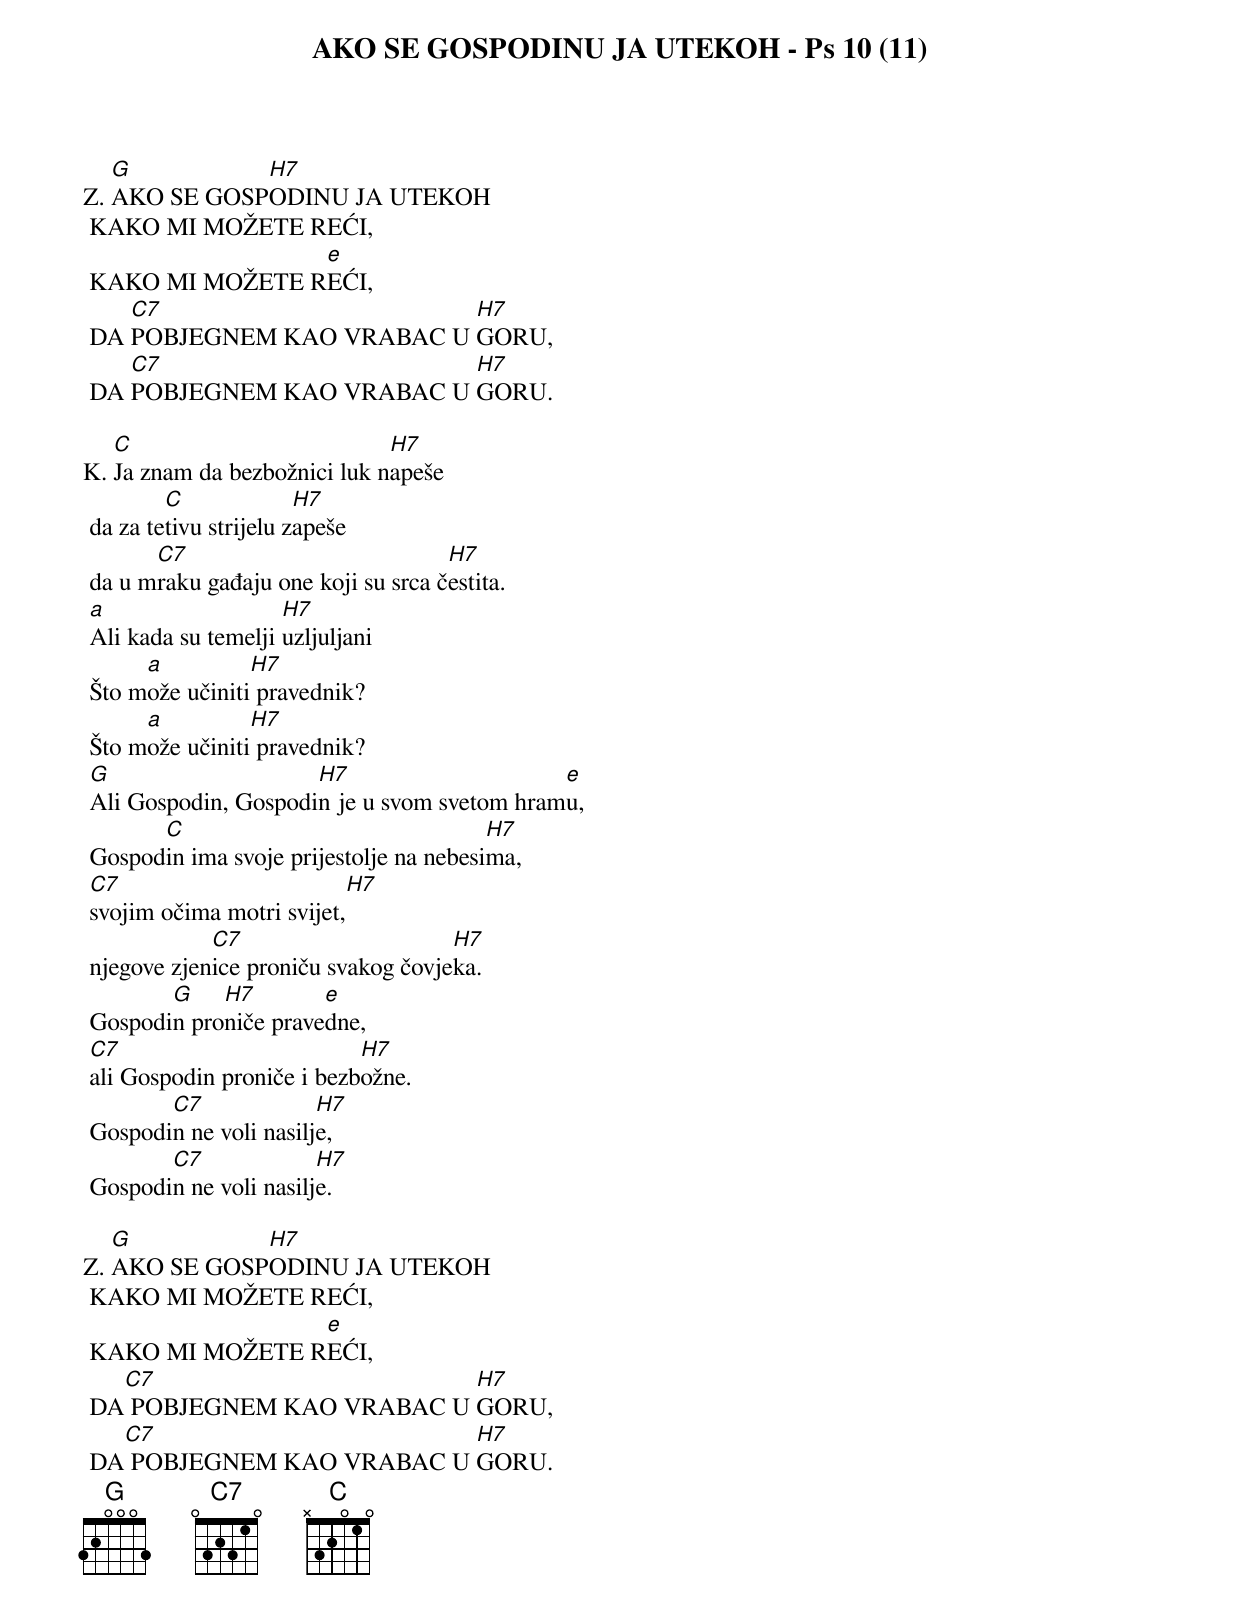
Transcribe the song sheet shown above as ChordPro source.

{title: AKO SE GOSPODINU JA UTEKOH - Ps 10 (11)}

Z.	[G]AKO SE GOSP[H7]ODINU JA UTEKOH
	KAKO MI MOŽETE REĆI,
	KAKO MI MOŽETE R[e]EĆI,
	DA [C7]POBJEGNEM KAO VRABAC U [H7]GORU,
	DA [C7]POBJEGNEM KAO VRABAC U [H7]GORU.

K.	[C]Ja znam da bezbožnici luk n[H7]apeše
	da za te[C]tivu strijelu z[H7]apeše
	da u m[C7]raku gađaju one koji su srca č[H7]estita.
	[a]Ali kada su temelji [H7]uzljuljani
	Što m[a]ože učiniti[H7] pravednik?
	Što m[a]ože učiniti[H7] pravednik?
	[G]Ali Gospodin, Gospodi[H7]n je u svom svetom hram[e]u,
	Gospod[C]in ima svoje prijestolje na nebesi[H7]ma,
	[C7]svojim očima motri svijet,[H7]
	njegove zjen[C7]ice proniču svakog čovje[H7]ka.
	Gospodi[G]n pro[H7]niče prave[e]dne,
	[C7]ali Gospodin proniče i bezb[H7]ožne.
	Gospodi[C7]n ne voli nasilj[H7]e,
	Gospodi[C7]n ne voli nasilj[H7]e.

Z.	[G]AKO SE GOSP[H7]ODINU JA UTEKOH
	KAKO MI MOŽETE REĆI,
	KAKO MI MOŽETE R[e]EĆI,
	DA[C7] POBJEGNEM KAO VRABAC U [H7]GORU,
	DA[C7] POBJEGNEM KAO VRABAC U [H7]GORU.
